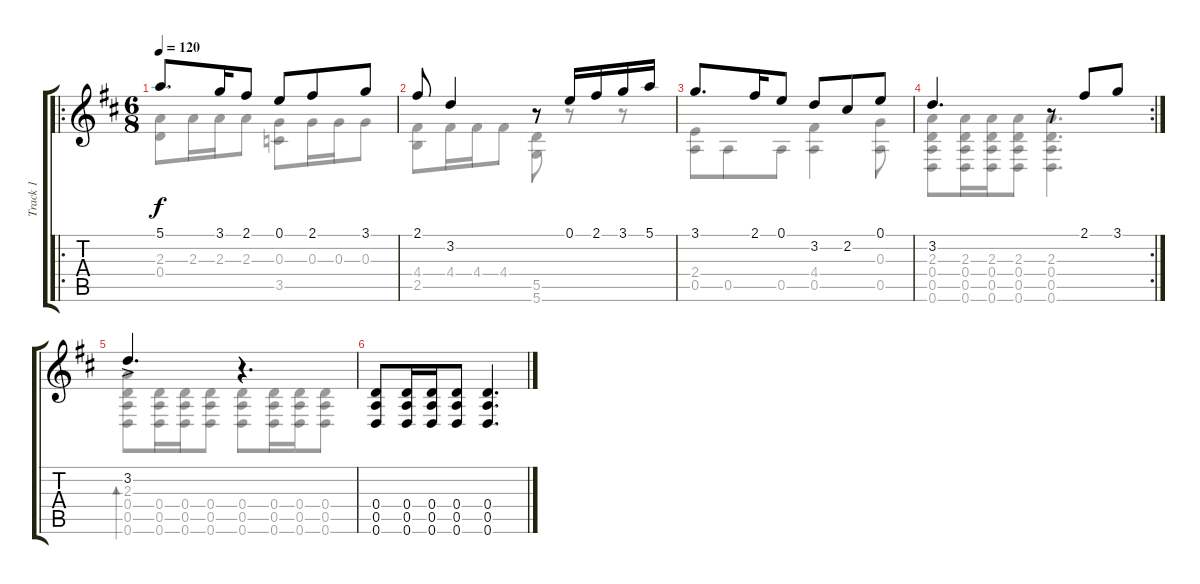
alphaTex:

\track ("Track 1" "Track 1") {instrument acousticguitarnylon}
\staff {score tabs}
\tuning (E4 B3 G3 D3 A2 D2) {hide}
\voice
\ro
\ts (6 8)
\tempo 120
\clef g2
\ks d
5.1.8{d dy f} 3.1.16 2.1.8{beam split} 0.1.8{beam merge} 2.1.8 3.1.8 |
2.1.8 3.2.4 r.8 0.1.16 2.1.16 3.1.16 5.1.16 |
3.1.8{d} 2.1.16 0.1.8{beam split} 3.2.8{beam merge} 2.2.8 0.1.8 |
\rc 2
3.2.4{d} r.8 2.1.8 3.1.8 |
3.2{ac}.4{d} r.4{d} |
(0.4 0.5 0.6).8 (0.4 0.5 0.6).16 (0.4 0.5 0.6).16 (0.4 0.5 0.6).8 (0.4 0.5 0.6).4{d}
\voice
\clef g2
\ottava regular
\simile none
\ks d
(2.3 0.4).8{dy f} 2.3.16 2.3.16 2.3.8{beam split} (0.3 3.5).8{beam merge} 0.3.16 0.3.16 0.3.8 |
(4.4 2.5).8 4.4.16 4.4.16 4.4.8{beam split} (5.5 5.6).8 r.8 r.8 |
(2.4 0.5).8 0.5.8{beam merge} 0.5.8 (4.4 0.5).4 (0.3 0.5).8 |
(2.3 0.4 0.5 0.6).8 (2.3 0.4 0.5 0.6).16 (2.3 0.4 0.5 0.6).16 (2.3 0.4 0.5 0.6).8 (2.3 0.4 0.5 0.6).4{d} |
(2.3 0.4 0.5 0.6).8{bd 60} (0.4 0.5 0.6).16 (0.4 0.5 0.6).16 (0.4 0.5 0.6).8{beam split} (0.4 0.5 0.6).8{beam merge} (0.4 0.5 0.6).16 (0.4 0.5 0.6).16 (0.4 0.5 0.6).8 |
